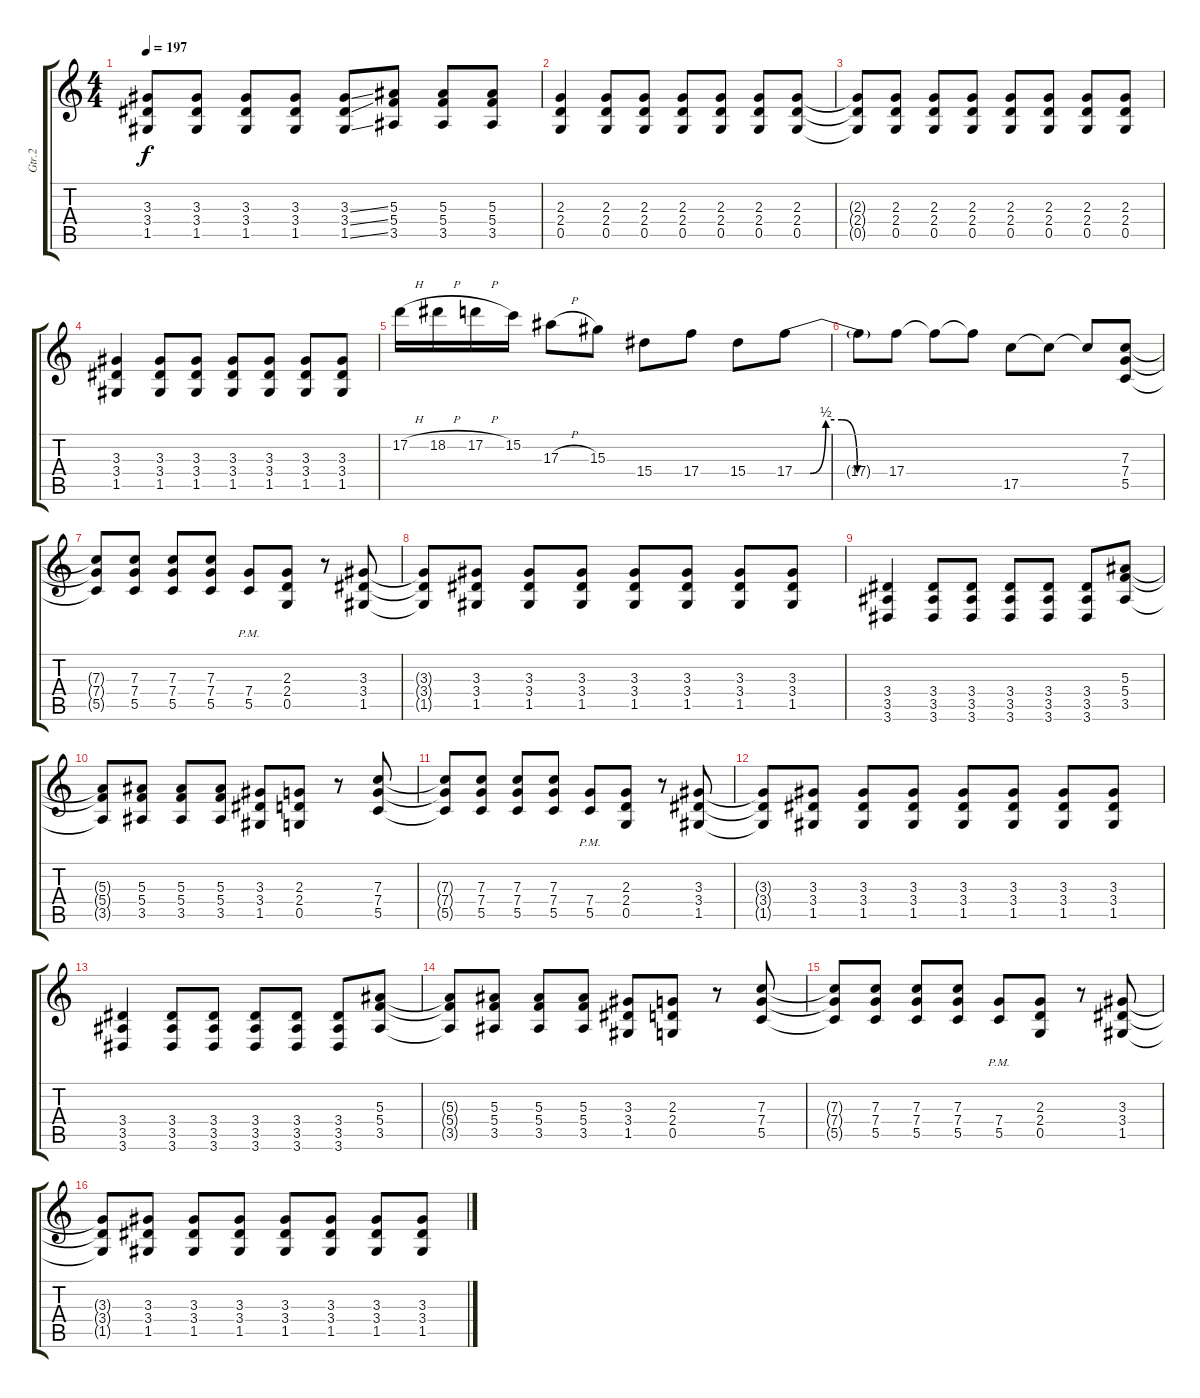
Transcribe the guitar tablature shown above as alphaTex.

\track ("Gtr.2" "Gtr.2") {instrument distortionguitar}
\staff {score tabs}
\tuning (D4 A3 F3 C3 G2 C2) {hide}
\ts (4 4)
\tempo 197
\clef g2
\ks c
(3.3{t} 3.4{t} 1.5{t}).8{dy f} (3.3 3.4 1.5).8 (3.3 3.4 1.5).8 (3.3 3.4 1.5).8 (3.3{ss} 3.4{ss} 1.5{ss}).8 (5.3 5.4 3.5).8 (5.3 5.4 3.5).8 (5.3 5.4 3.5).8 |
(2.3 2.4 0.5).4 (2.3 2.4 0.5).8 (2.3 2.4 0.5).8 (2.3 2.4 0.5).8 (2.3 2.4 0.5).8 (2.3 2.4 0.5).8 (2.3 2.4 0.5).8 |
(2.3{t} 2.4{t} 0.5{t}).8 (2.3 2.4 0.5).8 (2.3 2.4 0.5).8 (2.3 2.4 0.5).8 (2.3 2.4 0.5).8 (2.3 2.4 0.5).8 (2.3 2.4 0.5).8 (2.3 2.4 0.5).8 |
(3.3 3.4 1.5).4 (3.3 3.4 1.5).8 (3.3 3.4 1.5).8 (3.3 3.4 1.5).8 (3.3 3.4 1.5).8 (3.3 3.4 1.5).8 (3.3 3.4 1.5).8 |
17.2{h}.16{volume 10} 18.2{h}.16 17.2{h}.16 15.2.16 17.3{h}.8 15.3.8 15.4.8 17.4.8 15.4.8 17.4{be (custom 0 0 10 0 20 2 30 2 40 0 60 0)}.8 |
17.4{t}.8 17.4.8 17.4{t}.8 17.4{t}.8 17.5.8 17.5{t}.8 17.5{t}.8 (7.3 7.4 5.5).8{volume 11} |
(7.3{t} 7.4{t} 5.5{t}).8 (7.3 7.4 5.5).8 (7.3 7.4 5.5).8 (7.3 7.4 5.5).8 (7.4{pm} 5.5{pm}).8 (2.3 2.4 0.5).8 r.8 (3.3 3.4 1.5).8 |
(3.3{t} 3.4{t} 1.5{t}).8 (3.3 3.4 1.5).8 (3.3 3.4 1.5).8 (3.3 3.4 1.5).8 (3.3 3.4 1.5).8 (3.3 3.4 1.5).8 (3.3 3.4 1.5).8 (3.3 3.4 1.5).8 |
(3.4 3.5 3.6).4 (3.4 3.5 3.6).8 (3.4 3.5 3.6).8 (3.4 3.5 3.6).8 (3.4 3.5 3.6).8 (3.4 3.5 3.6).8 (5.3 5.4 3.5).8 |
(5.3{t} 5.4{t} 3.5{t}).8 (5.3 5.4 3.5).8 (5.3 5.4 3.5).8 (5.3 5.4 3.5).8 (3.3 3.4 1.5).8 (2.3 2.4 0.5).8 r.8 (7.3 7.4 5.5).8 |
(7.3{t} 7.4{t} 5.5{t}).8 (7.3 7.4 5.5).8 (7.3 7.4 5.5).8 (7.3 7.4 5.5).8 (7.4{pm} 5.5{pm}).8 (2.3 2.4 0.5).8 r.8 (3.3 3.4 1.5).8 |
(3.3{t} 3.4{t} 1.5{t}).8 (3.3 3.4 1.5).8 (3.3 3.4 1.5).8 (3.3 3.4 1.5).8 (3.3 3.4 1.5).8 (3.3 3.4 1.5).8 (3.3 3.4 1.5).8 (3.3 3.4 1.5).8 |
(3.4 3.5 3.6).4 (3.4 3.5 3.6).8 (3.4 3.5 3.6).8 (3.4 3.5 3.6).8 (3.4 3.5 3.6).8 (3.4 3.5 3.6).8 (5.3 5.4 3.5).8 |
(5.3{t} 5.4{t} 3.5{t}).8 (5.3 5.4 3.5).8 (5.3 5.4 3.5).8 (5.3 5.4 3.5).8 (3.3 3.4 1.5).8 (2.3 2.4 0.5).8 r.8 (7.3 7.4 5.5).8 |
(7.3{t} 7.4{t} 5.5{t}).8 (7.3 7.4 5.5).8 (7.3 7.4 5.5).8 (7.3 7.4 5.5).8 (7.4{pm} 5.5{pm}).8 (2.3 2.4 0.5).8 r.8 (3.3 3.4 1.5).8 |
(3.3{t} 3.4{t} 1.5{t}).8 (3.3 3.4 1.5).8 (3.3 3.4 1.5).8 (3.3 3.4 1.5).8 (3.3 3.4 1.5).8 (3.3 3.4 1.5).8 (3.3 3.4 1.5).8 (3.3 3.4 1.5).8
